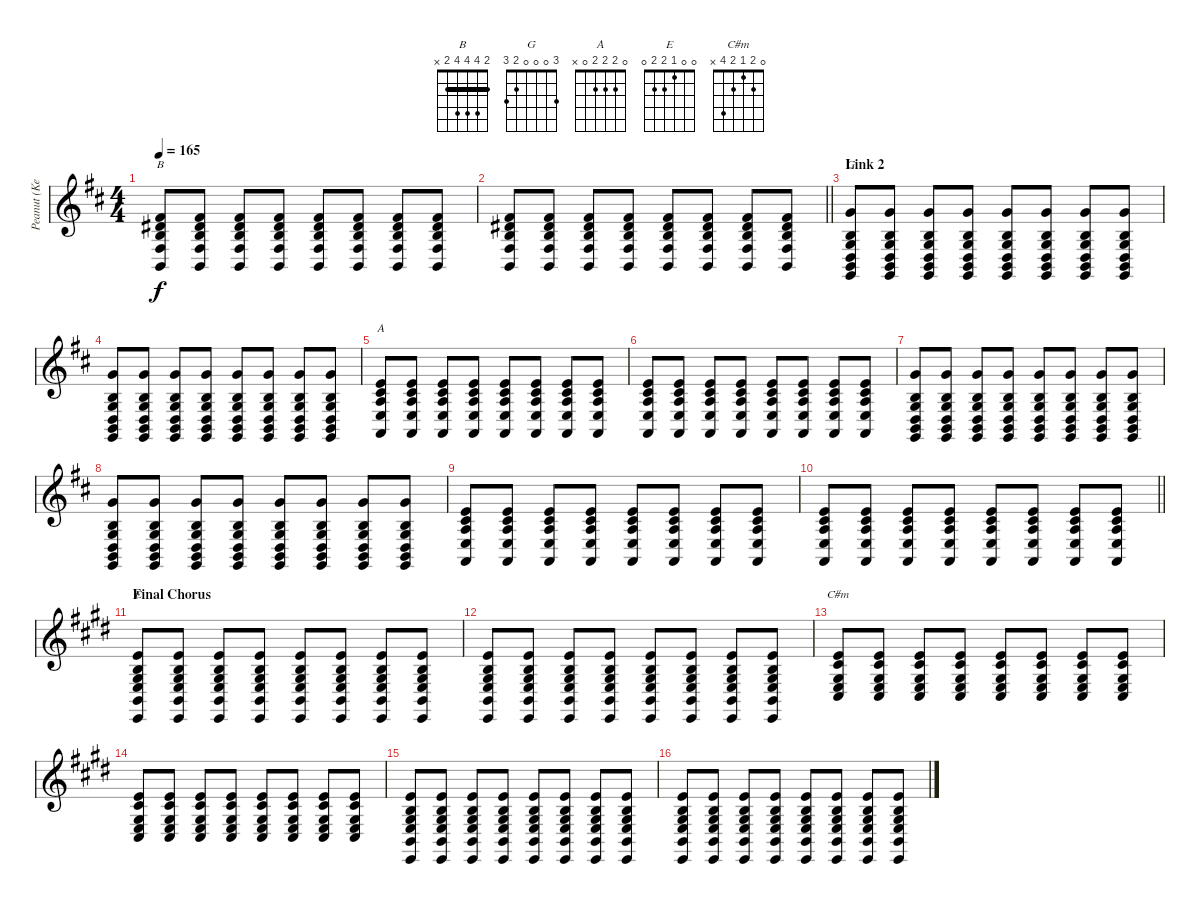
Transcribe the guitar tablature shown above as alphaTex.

\track ("Peanut (Keyboard)" "Peanut (Ke") {instrument acousticgrandpiano}
\staff {score}
\tuning (E4 B3 G3 D3 A2 E2) {hide}
\chord ("B" 2 4 4 4 2 x) {barre 2}
\chord ("G" 3 0 0 0 2 3)
\chord ("A" 0 2 2 2 0 x)
\chord ("E" 0 0 1 2 2 0)
\chord ("C#m" 0 2 1 2 4 x)
\ts (4 4)
\tempo 165
\clef g2
\ks d
(2.1 4.2 4.3 4.4 2.5).8{ch "B" dy f} (2.1 4.2 4.3 4.4 2.5).8 (2.1 4.2 4.3 4.4 2.5).8 (2.1 4.2 4.3 4.4 2.5).8 (2.1 4.2 4.3 4.4 2.5).8 (2.1 4.2 4.3 4.4 2.5).8 (2.1 4.2 4.3 4.4 2.5).8 (2.1 4.2 4.3 4.4 2.5).8 |
\barLineRight lightlight
(2.1 4.2 4.3 4.4 2.5).8 (2.1 4.2 4.3 4.4 2.5).8 (2.1 4.2 4.3 4.4 2.5).8 (2.1 4.2 4.3 4.4 2.5).8 (2.1 4.2 4.3 4.4 2.5).8 (2.1 4.2 4.3 4.4 2.5).8 (2.1 4.2 4.3 4.4 2.5).8 (2.1 4.2 4.3 4.4 2.5).8 |
\section ("" "Link 2")
(3.1 0.2 0.3 0.4 2.5 3.6).8{ch "G"} (3.1 0.2 0.3 0.4 2.5 3.6).8 (3.1 0.2 0.3 0.4 2.5 3.6).8 (3.1 0.2 0.3 0.4 2.5 3.6).8 (3.1 0.2 0.3 0.4 2.5 3.6).8 (3.1 0.2 0.3 0.4 2.5 3.6).8 (3.1 0.2 0.3 0.4 2.5 3.6).8 (3.1 0.2 0.3 0.4 2.5 3.6).8 |
(3.1 0.2 0.3 0.4 2.5 3.6).8 (3.1 0.2 0.3 0.4 2.5 3.6).8 (3.1 0.2 0.3 0.4 2.5 3.6).8 (3.1 0.2 0.3 0.4 2.5 3.6).8 (3.1 0.2 0.3 0.4 2.5 3.6).8 (3.1 0.2 0.3 0.4 2.5 3.6).8 (3.1 0.2 0.3 0.4 2.5 3.6).8 (3.1 0.2 0.3 0.4 2.5 3.6).8 |
(0.1 2.2 2.3 2.4 0.5).8{ch "A"} (0.1 2.2 2.3 2.4 0.5).8 (0.1 2.2 2.3 2.4 0.5).8 (0.1 2.2 2.3 2.4 0.5).8 (0.1 2.2 2.3 2.4 0.5).8 (0.1 2.2 2.3 2.4 0.5).8 (0.1 2.2 2.3 2.4 0.5).8 (0.1 2.2 2.3 2.4 0.5).8 |
(0.1 2.2 2.3 2.4 0.5).8 (0.1 2.2 2.3 2.4 0.5).8 (0.1 2.2 2.3 2.4 0.5).8 (0.1 2.2 2.3 2.4 0.5).8 (0.1 2.2 2.3 2.4 0.5).8 (0.1 2.2 2.3 2.4 0.5).8 (0.1 2.2 2.3 2.4 0.5).8 (0.1 2.2 2.3 2.4 0.5).8 |
(3.1 0.2 0.3 0.4 2.5 3.6).8 (3.1 0.2 0.3 0.4 2.5 3.6).8 (3.1 0.2 0.3 0.4 2.5 3.6).8 (3.1 0.2 0.3 0.4 2.5 3.6).8 (3.1 0.2 0.3 0.4 2.5 3.6).8 (3.1 0.2 0.3 0.4 2.5 3.6).8 (3.1 0.2 0.3 0.4 2.5 3.6).8 (3.1 0.2 0.3 0.4 2.5 3.6).8 |
(3.1 0.2 0.3 0.4 2.5 3.6).8 (3.1 0.2 0.3 0.4 2.5 3.6).8 (3.1 0.2 0.3 0.4 2.5 3.6).8 (3.1 0.2 0.3 0.4 2.5 3.6).8 (3.1 0.2 0.3 0.4 2.5 3.6).8 (3.1 0.2 0.3 0.4 2.5 3.6).8 (3.1 0.2 0.3 0.4 2.5 3.6).8 (3.1 0.2 0.3 0.4 2.5 3.6).8 |
(0.1 2.2 2.3 2.4 0.5).8 (0.1 2.2 2.3 2.4 0.5).8 (0.1 2.2 2.3 2.4 0.5).8 (0.1 2.2 2.3 2.4 0.5).8 (0.1 2.2 2.3 2.4 0.5).8 (0.1 2.2 2.3 2.4 0.5).8 (0.1 2.2 2.3 2.4 0.5).8 (0.1 2.2 2.3 2.4 0.5).8 |
\barLineRight lightlight
(0.1 2.2 2.3 2.4 0.5).8 (0.1 2.2 2.3 2.4 0.5).8 (0.1 2.2 2.3 2.4 0.5).8 (0.1 2.2 2.3 2.4 0.5).8 (0.1 2.2 2.3 2.4 0.5).8 (0.1 2.2 2.3 2.4 0.5).8 (0.1 2.2 2.3 2.4 0.5).8 (0.1 2.2 2.3 2.4 0.5).8 |
\section ("" "Final Chorus")
\ks e
(0.1 0.2 1.3 2.4 2.5 0.6).8{ch "E"} (0.1 0.2 1.3 2.4 2.5 0.6).8 (0.1 0.2 1.3 2.4 2.5 0.6).8 (0.1 0.2 1.3 2.4 2.5 0.6).8 (0.1 0.2 1.3 2.4 2.5 0.6).8 (0.1 0.2 1.3 2.4 2.5 0.6).8 (0.1 0.2 1.3 2.4 2.5 0.6).8 (0.1 0.2 1.3 2.4 2.5 0.6).8 |
(0.1 0.2 1.3 2.4 2.5 0.6).8 (0.1 0.2 1.3 2.4 2.5 0.6).8 (0.1 0.2 1.3 2.4 2.5 0.6).8 (0.1 0.2 1.3 2.4 2.5 0.6).8 (0.1 0.2 1.3 2.4 2.5 0.6).8 (0.1 0.2 1.3 2.4 2.5 0.6).8 (0.1 0.2 1.3 2.4 2.5 0.6).8 (0.1 0.2 1.3 2.4 2.5 0.6).8 |
(0.1 2.2 1.3 2.4 4.5).8{ch "C#m"} (0.1 2.2 1.3 2.4 4.5).8 (0.1 2.2 1.3 2.4 4.5).8 (0.1 2.2 1.3 2.4 4.5).8 (0.1 2.2 1.3 2.4 4.5).8 (0.1 2.2 1.3 2.4 4.5).8 (0.1 2.2 1.3 2.4 4.5).8 (0.1 2.2 1.3 2.4 4.5).8 |
(0.1 2.2 1.3 2.4 4.5).8 (0.1 2.2 1.3 2.4 4.5).8 (0.1 2.2 1.3 2.4 4.5).8 (0.1 2.2 1.3 2.4 4.5).8 (0.1 2.2 1.3 2.4 4.5).8 (0.1 2.2 1.3 2.4 4.5).8 (0.1 2.2 1.3 2.4 4.5).8 (0.1 2.2 1.3 2.4 4.5).8 |
(0.1 0.2 1.3 2.4 2.5 0.6).8 (0.1 0.2 1.3 2.4 2.5 0.6).8 (0.1 0.2 1.3 2.4 2.5 0.6).8 (0.1 0.2 1.3 2.4 2.5 0.6).8 (0.1 0.2 1.3 2.4 2.5 0.6).8 (0.1 0.2 1.3 2.4 2.5 0.6).8 (0.1 0.2 1.3 2.4 2.5 0.6).8 (0.1 0.2 1.3 2.4 2.5 0.6).8 |
(0.1 0.2 1.3 2.4 2.5 0.6).8 (0.1 0.2 1.3 2.4 2.5 0.6).8 (0.1 0.2 1.3 2.4 2.5 0.6).8 (0.1 0.2 1.3 2.4 2.5 0.6).8 (0.1 0.2 1.3 2.4 2.5 0.6).8 (0.1 0.2 1.3 2.4 2.5 0.6).8 (0.1 0.2 1.3 2.4 2.5 0.6).8 (0.1 0.2 1.3 2.4 2.5 0.6).8
